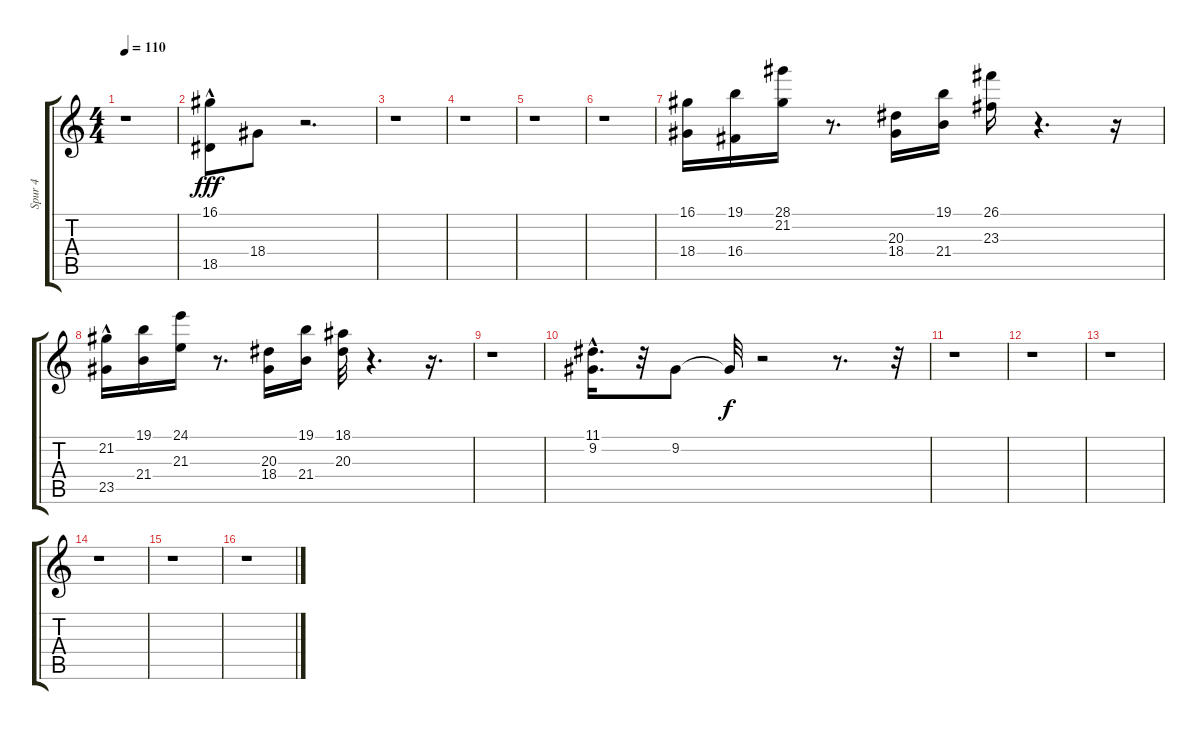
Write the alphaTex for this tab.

\track ("Spur 4" "Spur 4") {instrument orchestrahit}
\staff {score tabs}
\tuning (E4 B3 G3 D3 A2 E2) {hide}
\ts (4 4)
\tempo 110
\clef g2
\ks c
r.1{dy fff} |
(16.1 18.5{hac}).8 18.4.8 r.2{d} |
r.1 |
r.1 |
r.1 |
r.1 |
(16.1 18.4).16 (19.1 16.4).16 (28.1 21.2).16 r.8{d} (20.3 18.4).16 (19.1 21.4).16 (26.1 23.3).16 r.4{d} r.16 |
(21.2 23.5{hac}).16 (19.1 21.4).16 (24.1 21.3).16 r.8{d} (20.3 18.4).16 (19.1 21.4).16 (18.1 20.3).32 r.4{d} r.16{d} |
r.1 |
(11.1{hac} 9.2{hac}).16{d} r.32 9.2.8 9.2{t}.32{dy f} r.2 r.8{d} r.32 |
r.1 |
r.1 |
r.1 |
r.1 |
r.1 |
r.1
